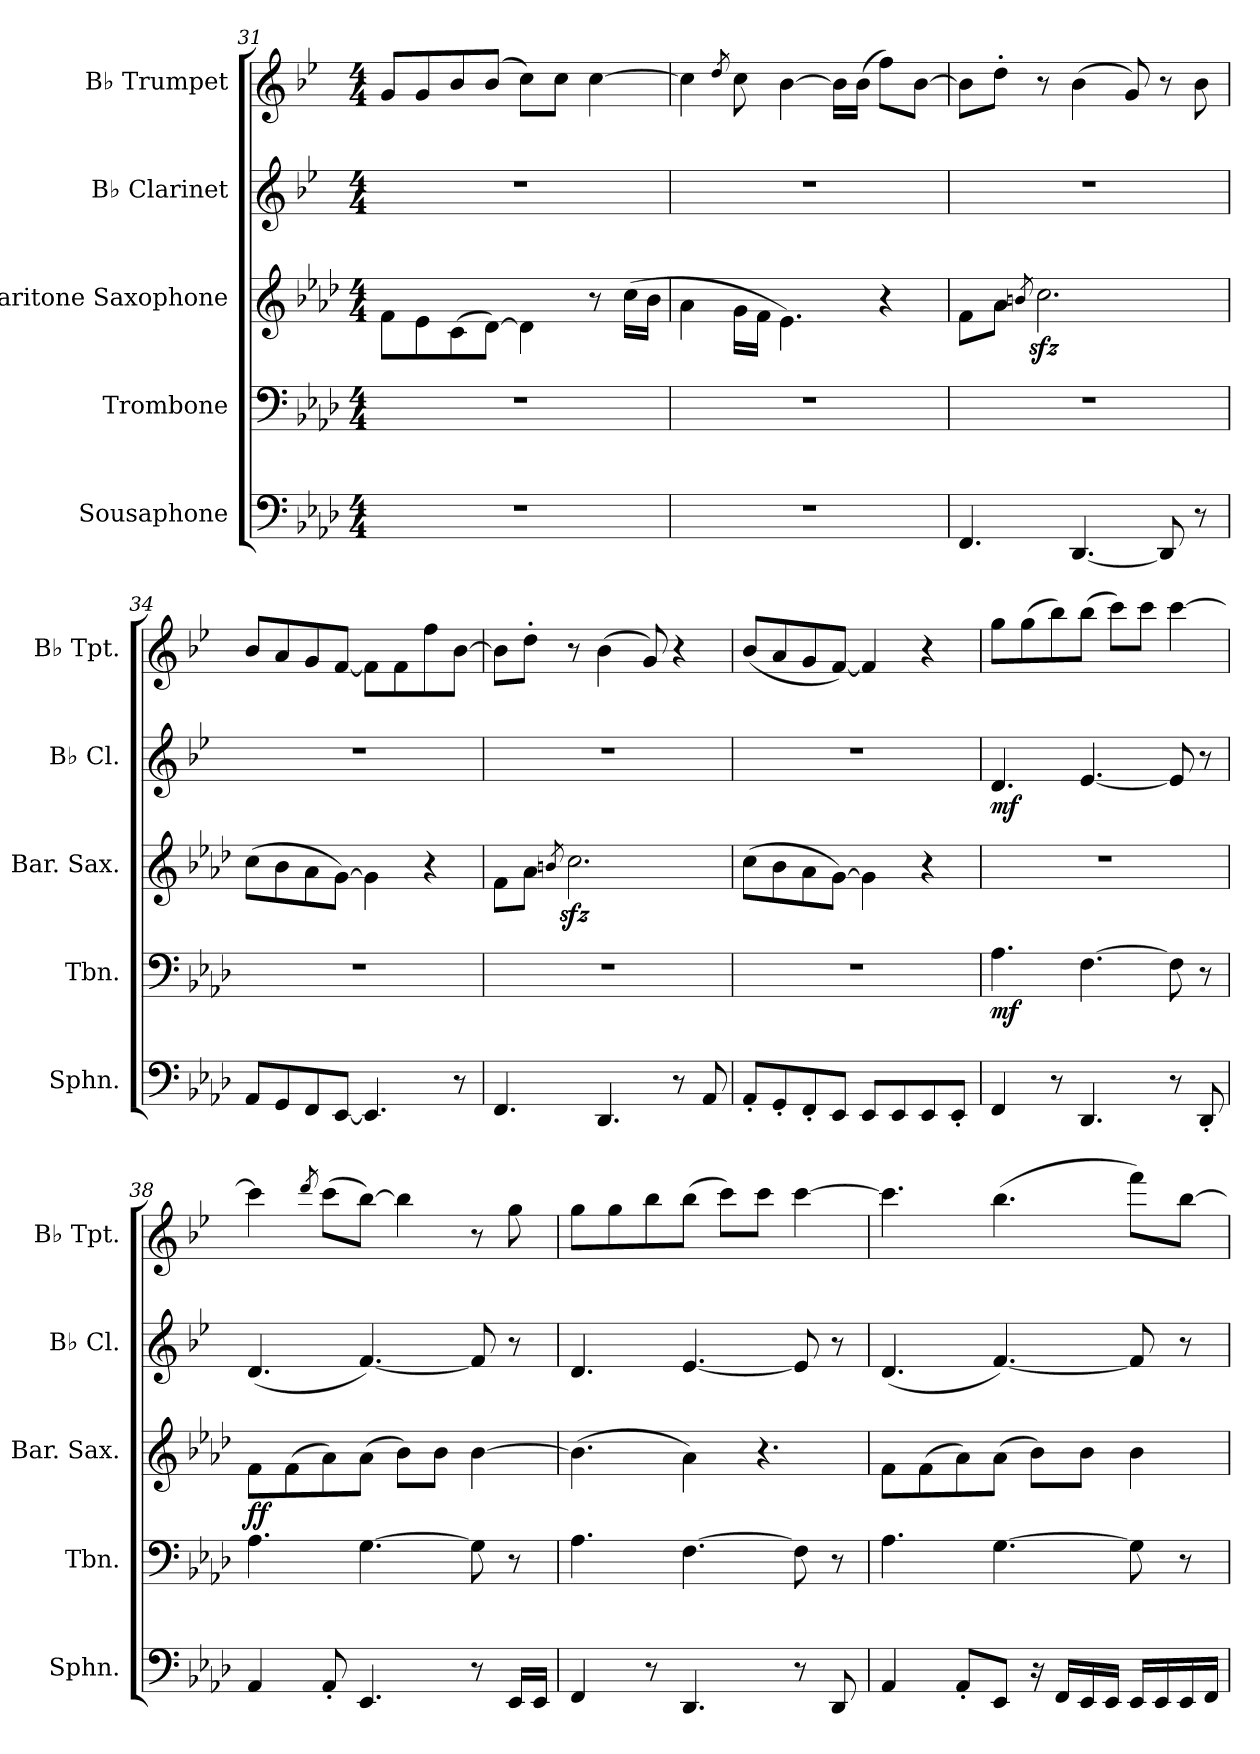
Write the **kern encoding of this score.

**kern	**kern	**dynam	**kern	**dynam	**kern	**dynam	**kern
*part5	*part4	*part4	*part3	*part3	*part2	*part2	*part1
*staff5	*staff4	*staff4	*staff3	*staff3	*staff2	*staff2	*staff1
*I"Sousaphone	*I"Trombone	*	*I"Baritone Saxophone	*	*I"B♭ Clarinet	*	*I"B♭ Trumpet
*I'Sphn.	*I'Tbn.	*	*I'Bar. Sax.	*	*I'B♭ Cl.	*	*I'B♭ Tpt.
*clefF4	*clefF4	*	*clefG2	*	*clefG2	*	*clefG2
*	*	*	*ITrd12c21	*	*ITrd1c2	*	*ITrd1c2
*k[b-e-a-d-]	*k[b-e-a-d-]	*	*k[b-e-a-d-]	*	*k[b-e-a-d-]	*	*k[b-e-a-d-]
*M4/4	*M4/4	*	*M4/4	*	*M4/4	*	*M4/4
=31	=31	=31	=31	=31	=31	=31	=31
1r	1r	.	8F\L	.	1r	.	8f/L
.	.	.	8E-\	.	.	.	8f/
.	.	.	(>8C\	.	.	.	8a-/
.	.	.	[8D-\J)	.	.	.	(>8a-/J
.	.	.	4D-\]	.	.	.	8b-\L)
.	.	.	.	.	.	.	8b-\J
.	.	.	8r	.	.	.	[4b-\
.	.	.	(>16c\LL	.	.	.	.
.	.	.	16B-\JJ	.	.	.	.
=32	=32	=32	=32	=32	=32	=32	=32
1r	1r	.	4A-\	.	1r	.	4b-\]
.	.	.	.	.	.	.	8qcc/
.	.	.	16G\LL	.	.	.	8b-\
.	.	.	16F\JJ	.	.	.	.
.	.	.	4.E-\)	.	.	.	[4a-\
.	.	.	.	.	.	.	16a-\LL]
.	.	.	.	.	.	.	(>16a-\JJ
.	.	.	4r	.	.	.	8ee-\L)
.	.	.	.	.	.	.	[8a-\J
!!LO:PB:g=z
=33	=33	=33	=33	=33	=33	=33	=33
4.FF/	1r	.	8F\L	.	1r	.	8a-\L]
.	.	.	8A-\J	.	.	.	8cc'\J
.	.	.	8qBn/	.	.	.	.
.	.	.	2.czz<\	.	.	.	8r
[4.DD-/	.	.	.	.	.	.	(>4a-\
.	.	.	.	.	.	.	8f/)
8DD-/]	.	.	.	.	.	.	8r
8r	.	.	.	.	.	.	8a-\
=34	=34	=34	=34	=34	=34	=34	=34
8AA-/L	1r	.	(>8c\L	.	1r	.	8a-/L
8GG/	.	.	8B-\	.	.	.	8g/
8FF/	.	.	8A-\	.	.	.	8f/
[8EE-/J	.	.	[8G\J)	.	.	.	[8e-/J
4.EE-/]	.	.	4G\]	.	.	.	8e-\L]
.	.	.	.	.	.	.	8e-\
.	.	.	4r	.	.	.	8ee-\
8r	.	.	.	.	.	.	[8a-\J
=35	=35	=35	=35	=35	=35	=35	=35
4.FF/	1r	.	8F\L	.	1r	.	8a-\L]
.	.	.	8A-\J	.	.	.	8cc'\J
.	.	.	8qBn/	.	.	.	.
.	.	.	2.czz<\	.	.	.	8r
4.DD-/	.	.	.	.	.	.	(>4a-\
.	.	.	.	.	.	.	8f/)
8r	.	.	.	.	.	.	4r
8AA-/	.	.	.	.	.	.	.
=36	=36	=36	=36	=36	=36	=36	=36
8AA-'/L	1r	.	(>8c\L	.	1r	.	(<8a-/L
8GG'/	.	.	8B-\	.	.	.	8g/
8FF'/	.	.	8A-\	.	.	.	8f/
8EE-/J	.	.	[8G\J)	.	.	.	[8e-/J)
8EE-/L	.	.	4G\]	.	.	.	4e-/]
8EE-/	.	.	.	.	.	.	.
8EE-/	.	.	4r	.	.	.	4r
8EE-'/J	.	.	.	.	.	.	.
=37	=37	=37	=37	=37	=37	=37	=37
!	!	!LO:DY:b	!	!	!	!LO:DY:b	!
4FF/	4.A-\	mf	1r	.	4.c/	mf	8ff\L
.	.	.	.	.	.	.	(>8ff\
8r	.	.	.	.	.	.	8aa-\)
4.DD-/	[4.F\	.	.	.	[4.d-/	.	(>8aa-\J
.	.	.	.	.	.	.	8bb-\L)
.	.	.	.	.	.	.	8bb-\J
8r	8F\]	.	.	.	8d-/]	.	[4bb-\
8DD-'/	8r	.	.	.	8r	.	.
=38	=38	=38	=38	=38	=38	=38	=38
!	!	!	!	!LO:DY:b	!	!	!
4AA-/	4.A-\	.	8F\L	ff	(<4.c/	.	4bb-\]
.	.	.	(>8F\	.	.	.	.
.	.	.	.	.	.	.	8qccc/
8AA-'/	.	.	8A-\)	.	.	.	(>8bb-\L
4.EE-/	[4.G\	.	(>8A-\J	.	[4.e-/)	.	[8aa-\J)
.	.	.	8B-\L)	.	.	.	4aa-\]
.	.	.	8B-\J	.	.	.	.
8r	8G\]	.	[4B-\	.	8e-/]	.	8r
16EE-/LL	8r	.	.	.	8r	.	8ff\
16EE-/JJ	.	.	.	.	.	.	.
=39	=39	=39	=39	=39	=39	=39	=39
4FF/	4.A-\	.	(>4.B-\]	.	4.c/	.	8ff\L
.	.	.	.	.	.	.	8ff\
8r	.	.	.	.	.	.	8aa-\
4.DD-/	[4.F\	.	4A-\)	.	[4.d-/	.	(>8aa-\J
.	.	.	.	.	.	.	8bb-\L)
.	.	.	4.r	.	.	.	8bb-\J
8r	8F\]	.	.	.	8d-/]	.	[4bb-\
8DD-/	8r	.	.	.	8r	.	.
!!LO:LB:g=z
=40	=40	=40	=40	=40	=40	=40	=40
4AA-/	4.A-\	.	8F\L	.	(<4.c/	.	4.bb-\]
.	.	.	(>8F\	.	.	.	.
8AA-'/L	.	.	8A-\)	.	.	.	.
8EE-/J	[4.G\	.	(>8A-\J	.	[4.e-/)	.	(>4.aa-\
16r	.	.	8B-\L)	.	.	.	.
16FF/LL	.	.	.	.	.	.	.
16EE-/	.	.	8B-\J	.	.	.	.
16EE-/JJ	.	.	.	.	.	.	.
16EE-/LL	8G\]	.	4B-\	.	8e-/]	.	8eee-\L)
16EE-/	.	.	.	.	.	.	.
16EE-/	8r	.	.	.	8r	.	[8aa-\J
16FF/JJ	.	.	.	.	.	.	.
=	=	=	=	=	=	=	=
*-	*-	*-	*-	*-	*-	*-	*-
